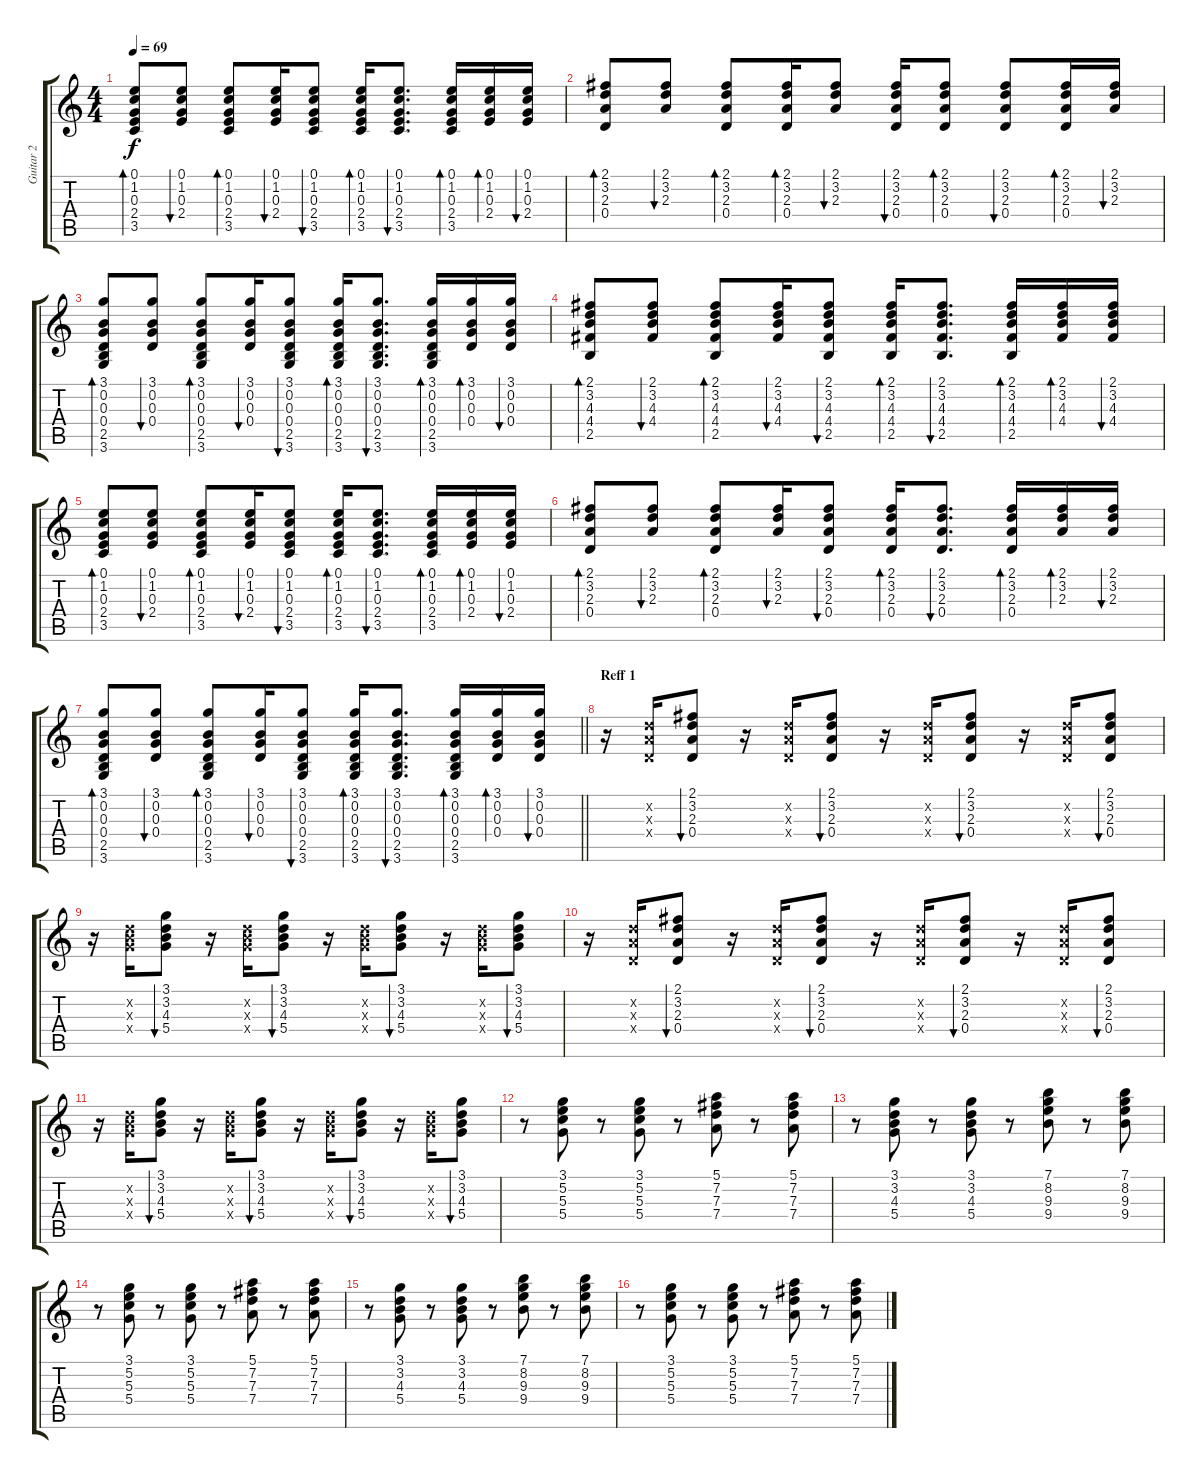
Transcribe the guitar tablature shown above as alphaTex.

\track ("Guitar 2" "Guitar 2") {instrument electricguitarclean}
\staff {score tabs}
\tuning (E4 B3 G3 D3 A2 E2) {hide}
\ts (4 4)
\tempo 69
\clef g2
\ks c
(0.1 1.2 0.3 2.4 3.5).8{bd 30 dy f} (0.1 1.2 0.3 2.4).8{bu 30} (0.1 1.2 0.3 2.4 3.5).8{bd 30} (0.1 1.2 0.3 2.4).16{bu 30} (0.1 1.2 0.3 2.4 3.5).8{bu 30} (0.1 1.2 0.3 2.4 3.5).16{bd 30} (0.1 1.2 0.3 2.4 3.5).8{d bu 30} (0.1 1.2 0.3 2.4 3.5).16{bd 30} (0.1 1.2 0.3 2.4).16{bd 30} (0.1 1.2 0.3 2.4).16{bu 30} |
(2.1 3.2 2.3 0.4).8{bd 30} (2.1 3.2 2.3).8{bu 30} (2.1 3.2 2.3 0.4).8{bd 30} (2.1 3.2 2.3 0.4).16{bd 30} (2.1 3.2 2.3).8{bu 30} (2.1 3.2 2.3 0.4).16{bu 30} (2.1 3.2 2.3 0.4).8{bd 30} (2.1 3.2 2.3 0.4).8{bu 30} (2.1 3.2 2.3 0.4).16{bd 30} (2.1 3.2 2.3).16{bu 30} |
(3.1 0.2 0.3 0.4 2.5 3.6).8{bd 60} (3.1 0.2 0.3 0.4).8{bu 30} (3.1 0.2 0.3 0.4 2.5 3.6).8{bd 30} (3.1 0.2 0.3 0.4).16{bu 30} (3.1 0.2 0.3 0.4 2.5 3.6).8{bu 30} (3.1 0.2 0.3 0.4 2.5 3.6).16{bd 30} (3.1 0.2 0.3 0.4 2.5 3.6).8{d bu 30} (3.1 0.2 0.3 0.4 2.5 3.6).16{bd 30} (3.1 0.2 0.3 0.4).16{bd 30} (3.1 0.2 0.3 0.4).16{bu 30} |
(2.1 3.2 4.3 4.4 2.5).8{bd 30} (2.1 3.2 4.3 4.4).8{bu 30} (2.1 3.2 4.3 4.4 2.5).8{bd 30} (2.1 3.2 4.3 4.4).16{bu 30} (2.1 3.2 4.3 4.4 2.5).8{bu 30} (2.1 3.2 4.3 4.4 2.5).16{bd 30} (2.1 3.2 4.3 4.4 2.5).8{d bu 30} (2.1 3.2 4.3 4.4 2.5).16{bd 30} (2.1 3.2 4.3 4.4).16{bd 30} (2.1 3.2 4.3 4.4).16{bu 30} |
(0.1 1.2 0.3 2.4 3.5).8{bd 30} (0.1 1.2 0.3 2.4).8{bu 30} (0.1 1.2 0.3 2.4 3.5).8{bd 30} (0.1 1.2 0.3 2.4).16{bu 30} (0.1 1.2 0.3 2.4 3.5).8{bu 30} (0.1 1.2 0.3 2.4 3.5).16{bd 30} (0.1 1.2 0.3 2.4 3.5).8{d bu 30} (0.1 1.2 0.3 2.4 3.5).16{bd 30} (0.1 1.2 0.3 2.4).16{bd 30} (0.1 1.2 0.3 2.4).16{bu 30} |
(2.1 3.2 2.3 0.4).8{bd 30} (2.1 3.2 2.3).8{bu 30} (2.1 3.2 2.3 0.4).8{bd 30} (2.1 3.2 2.3).16{bu 30} (2.1 3.2 2.3 0.4).8{bu 30} (2.1 3.2 2.3 0.4).16{bd 30} (2.1 3.2 2.3 0.4).8{d bu 30} (2.1 3.2 2.3 0.4).16{bd 30} (2.1 3.2 2.3).16{bd 30} (2.1 3.2 2.3).16{bu 30} |
\barLineRight lightlight
(3.1 0.2 0.3 0.4 2.5 3.6).8{bd 60} (3.1 0.2 0.3 0.4).8{bu 30} (3.1 0.2 0.3 0.4 2.5 3.6).8{bd 30} (3.1 0.2 0.3 0.4).16{bu 30} (3.1 0.2 0.3 0.4 2.5 3.6).8{bu 30} (3.1 0.2 0.3 0.4 2.5 3.6).16{bd 30} (3.1 0.2 0.3 0.4 2.5 3.6).8{d bu 30} (3.1 0.2 0.3 0.4 2.5 3.6).16{bd 30} (3.1 0.2 0.3 0.4).16{bd 30} (3.1 0.2 0.3 0.4).16{bu 30} |
\section ("" "Reff 1")
r.16 (3.2{x} 2.3{x} 0.4{x}).16 (2.1 3.2 2.3 0.4).8{bu 30} r.16 (3.2{x} 2.3{x} 0.4{x}).16 (2.1 3.2 2.3 0.4).8{bu 30} r.16 (3.2{x} 2.3{x} 0.4{x}).16 (2.1 3.2 2.3 0.4).8{bu 30} r.16 (3.2{x} 2.3{x} 0.4{x}).16 (2.1 3.2 2.3 0.4).8{bu 30} |
r.16 (3.2{x} 4.3{x} 5.4{x}).16 (3.1 3.2 4.3 5.4).8{bu 30} r.16 (3.2{x} 4.3{x} 5.4{x}).16 (3.1 3.2 4.3 5.4).8{bu 30} r.16 (3.2{x} 4.3{x} 5.4{x}).16 (3.1 3.2 4.3 5.4).8{bu 30} r.16 (3.2{x} 4.3{x} 5.4{x}).16 (3.1 3.2 4.3 5.4).8{bu 30} |
r.16 (3.2{x} 2.3{x} 0.4{x}).16 (2.1 3.2 2.3 0.4).8{bu 30} r.16 (3.2{x} 2.3{x} 0.4{x}).16 (2.1 3.2 2.3 0.4).8{bu 30} r.16 (3.2{x} 2.3{x} 0.4{x}).16 (2.1 3.2 2.3 0.4).8{bu 30} r.16 (3.2{x} 2.3{x} 0.4{x}).16 (2.1 3.2 2.3 0.4).8{bu 30} |
r.16 (3.2{x} 4.3{x} 5.4{x}).16 (3.1 3.2 4.3 5.4).8{bu 30} r.16 (3.2{x} 4.3{x} 5.4{x}).16 (3.1 3.2 4.3 5.4).8{bu 30} r.16 (3.2{x} 4.3{x} 5.4{x}).16 (3.1 3.2 4.3 5.4).8{bu 30} r.16 (3.2{x} 4.3{x} 5.4{x}).16 (3.1 3.2 4.3 5.4).8{bu 30} |
r.8{volume 9 balance 3 instrument overdrivenguitar} (3.1 5.2 5.3 5.4).8 r.8 (3.1 5.2 5.3 5.4).8 r.8 (5.1 7.2 7.3 7.4).8 r.8 (5.1 7.2 7.3 7.4).8 |
r.8 (3.1 3.2 4.3 5.4).8 r.8 (3.1 3.2 4.3 5.4).8 r.8 (7.1 8.2 9.3 9.4).8 r.8 (7.1 8.2 9.3 9.4).8 |
r.8 (3.1 5.2 5.3 5.4).8 r.8 (3.1 5.2 5.3 5.4).8 r.8 (5.1 7.2 7.3 7.4).8 r.8 (5.1 7.2 7.3 7.4).8 |
r.8 (3.1 3.2 4.3 5.4).8 r.8 (3.1 3.2 4.3 5.4).8 r.8 (7.1 8.2 9.3 9.4).8 r.8 (7.1 8.2 9.3 9.4).8 |
r.8 (3.1 5.2 5.3 5.4).8 r.8 (3.1 5.2 5.3 5.4).8 r.8 (5.1 7.2 7.3 7.4).8 r.8 (5.1 7.2 7.3 7.4).8
